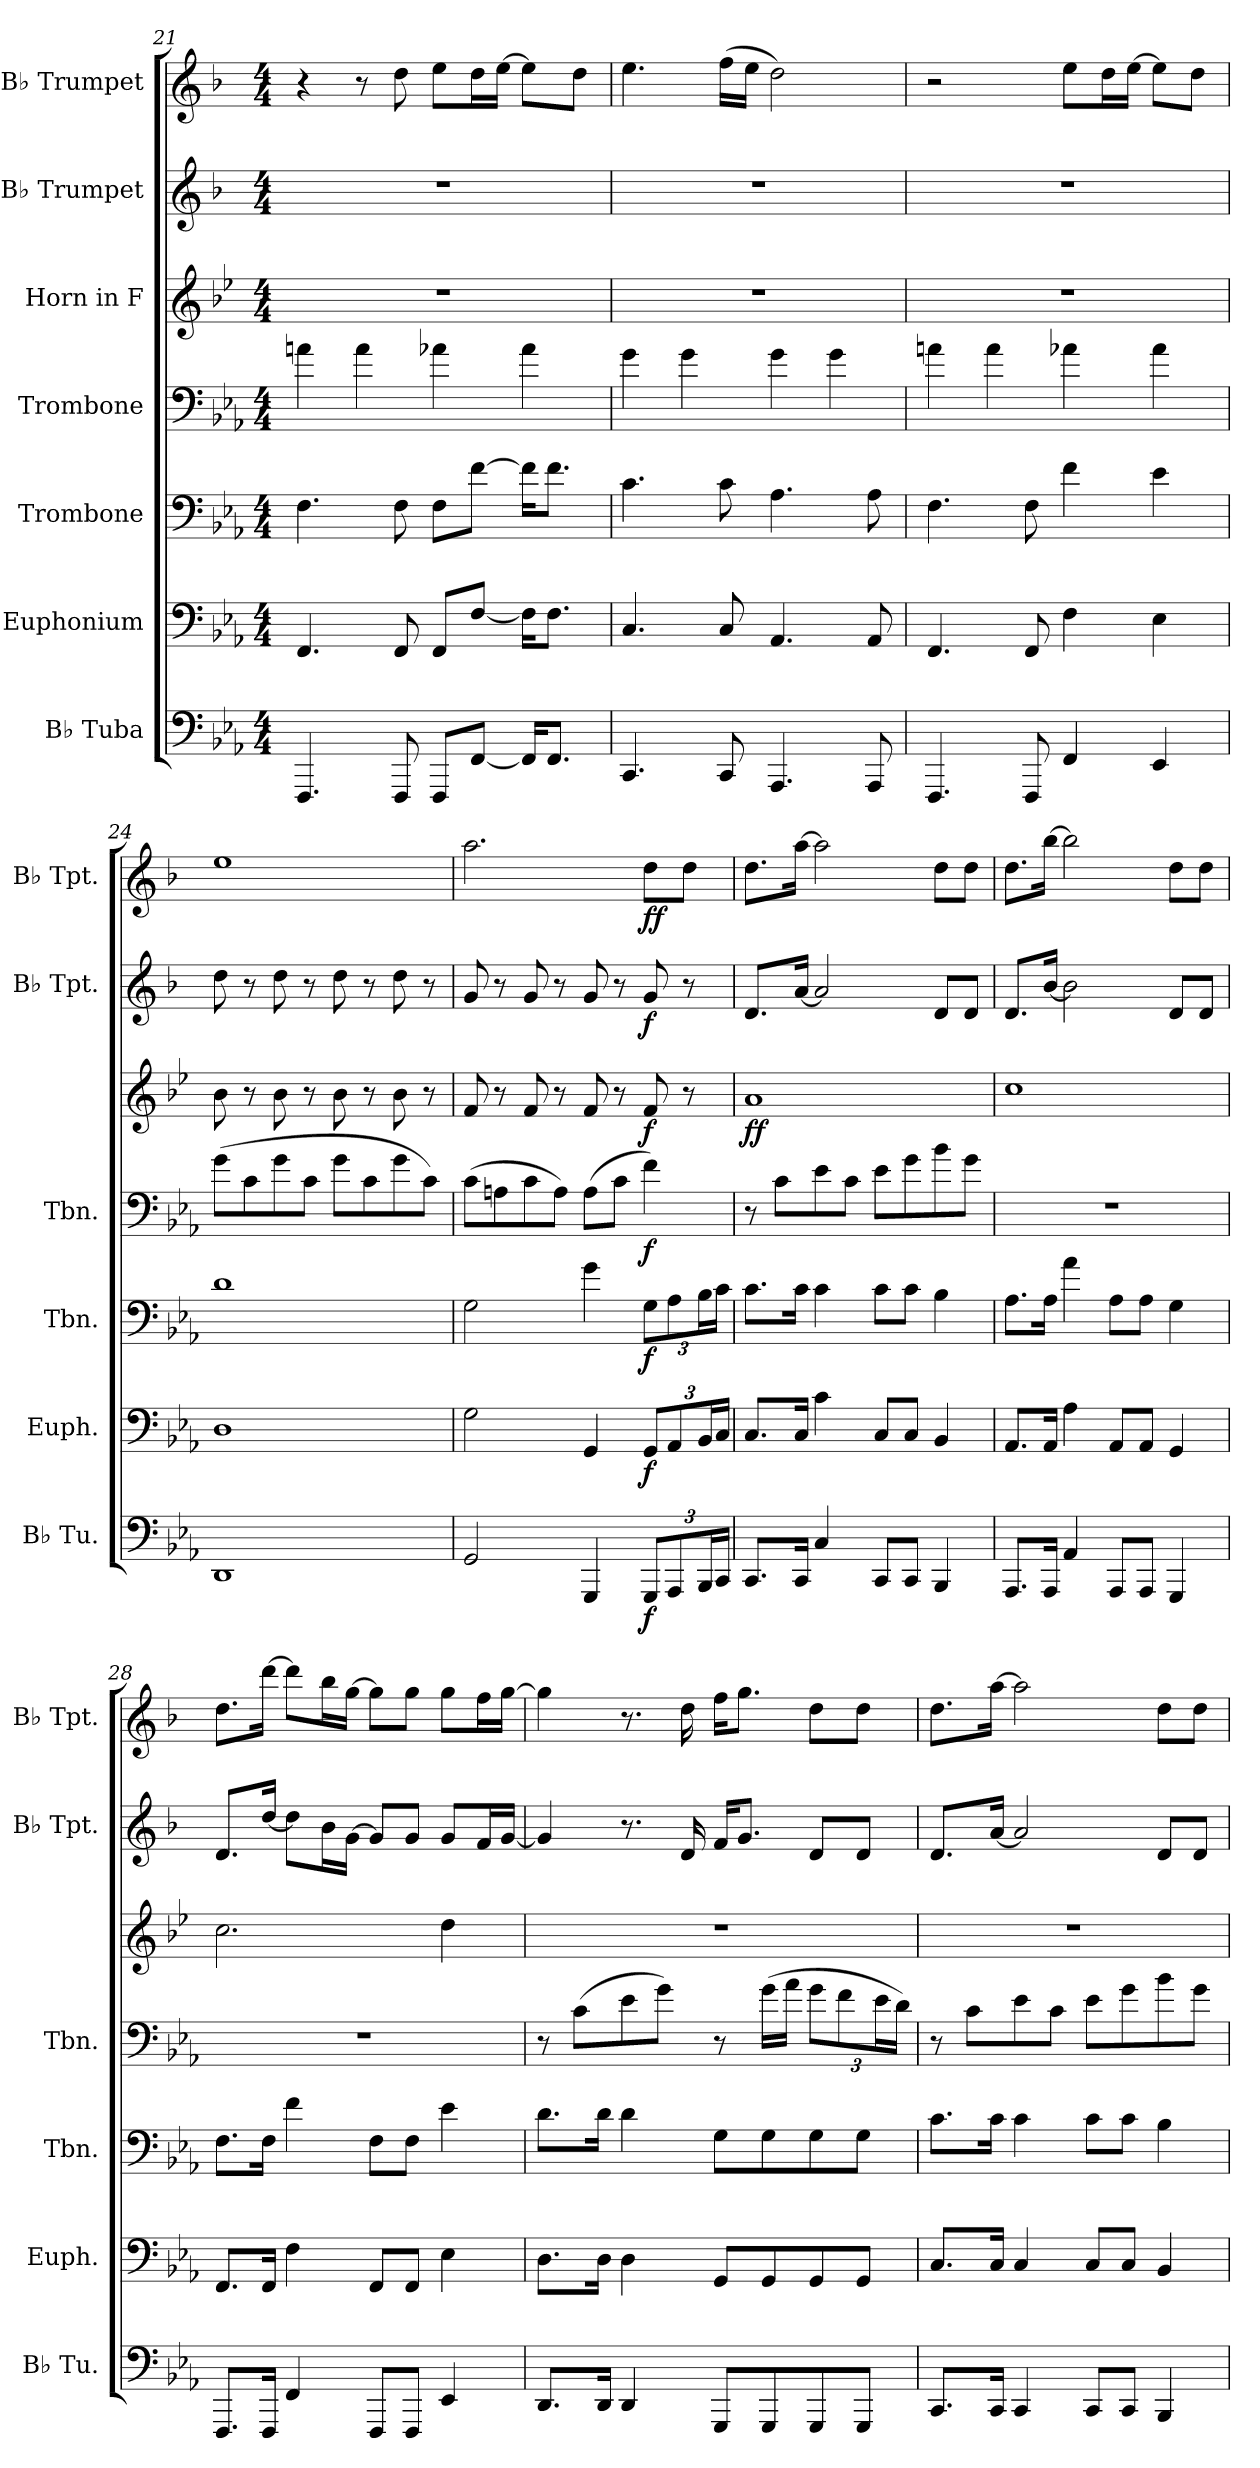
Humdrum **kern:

**kern	**dynam	**kern	**dynam	**kern	**dynam	**kern	**dynam	**kern	**dynam	**kern	**dynam	**kern	**dynam
*part7	*part7	*part6	*part6	*part5	*part5	*part4	*part4	*part3	*part3	*part2	*part2	*part1	*part1
*staff7	*staff7	*staff6	*staff6	*staff5	*staff5	*staff4	*staff4	*staff3	*staff3	*staff2	*staff2	*staff1	*staff1
*I"B♭ Tuba	*	*I"Euphonium	*	*I"Trombone	*	*I"Trombone	*	*I"Horn in F	*	*I"B♭ Trumpet	*	*I"B♭ Trumpet	*
*I'B♭ Tu.	*	*I'Euph.	*	*I'Tbn.	*	*I'Tbn.	*	*	*	*I'B♭ Tpt.	*	*I'B♭ Tpt.	*
*clefF4	*	*clefF4	*	*clefF4	*	*clefF4	*	*clefG2	*	*clefG2	*	*clefG2	*
*	*	*	*	*	*	*	*	*ITrd4c7	*	*ITrd1c2	*	*ITrd1c2	*
*k[b-e-a-]	*	*k[b-e-a-]	*	*k[b-e-a-]	*	*k[b-e-a-]	*	*k[b-e-a-]	*	*k[b-e-a-]	*	*k[b-e-a-]	*
*M4/4	*	*M4/4	*	*M4/4	*	*M4/4	*	*M4/4	*	*M4/4	*	*M4/4	*
=21	=21	=21	=21	=21	=21	=21	=21	=21	=21	=21	=21	=21	=21
4.FFF/	.	4.FF/	.	4.F\	.	4an\	.	1r	.	1r	.	4r	.
.	.	.	.	.	.	4a\	.	.	.	.	.	8r	.
8FFF/	.	8FF/	.	8F\	.	.	.	.	.	.	.	8cc\	.
8FFF/L	.	8FF/L	.	8F\L	.	4a-X\	.	.	.	.	.	8dd\L	.
[8FF/J	.	[8F/J	.	[8f\J	.	.	.	.	.	.	.	16cc\L	.
.	.	.	.	.	.	.	.	.	.	.	.	[16dd\JJ	.
16FF/KL]	.	16F\KL]	.	16f\KL]	.	4a-\	.	.	.	.	.	8dd\L]	.
8.FF/J	.	8.F\J	.	8.f\J	.	.	.	.	.	.	.	.	.
.	.	.	.	.	.	.	.	.	.	.	.	8cc\J	.
=22	=22	=22	=22	=22	=22	=22	=22	=22	=22	=22	=22	=22	=22
4.CC/	.	4.C/	.	4.c\	.	4g\	.	1r	.	1r	.	4.dd\	.
.	.	.	.	.	.	4g\	.	.	.	.	.	.	.
8CC/	.	8C/	.	8c\	.	.	.	.	.	.	.	(16ee-\LL	.
.	.	.	.	.	.	.	.	.	.	.	.	16dd\JJ	.
4.AAA-/	.	4.AA-/	.	4.A-\	.	4g\	.	.	.	.	.	2cc\)	.
.	.	.	.	.	.	4g\	.	.	.	.	.	.	.
8AAA-/	.	8AA-/	.	8A-\	.	.	.	.	.	.	.	.	.
!!LO:PB:g=z
=23	=23	=23	=23	=23	=23	=23	=23	=23	=23	=23	=23	=23	=23
4.FFF/	.	4.FF/	.	4.F\	.	4an\	.	1r	.	1r	.	2r	.
.	.	.	.	.	.	4a\	.	.	.	.	.	.	.
8FFF/	.	8FF/	.	8F\	.	.	.	.	.	.	.	.	.
4FF/	.	4F\	.	4f\	.	4a-X\	.	.	.	.	.	8dd\L	.
.	.	.	.	.	.	.	.	.	.	.	.	16cc\L	.
.	.	.	.	.	.	.	.	.	.	.	.	[16dd\JJ	.
4EE-/	.	4E-\	.	4e-\	.	4a-\	.	.	.	.	.	8dd\L]	.
.	.	.	.	.	.	.	.	.	.	.	.	8cc\J	.
=24	=24	=24	=24	=24	=24	=24	=24	=24	=24	=24	=24	=24	=24
1DD	.	1D	.	1d	.	(8g\L	.	8e-\	.	8cc\	.	1dd	.
.	.	.	.	.	.	8c\	.	8r	.	8r	.	.	.
.	.	.	.	.	.	8g\	.	8e-\	.	8cc\	.	.	.
.	.	.	.	.	.	8c\J	.	8r	.	8r	.	.	.
.	.	.	.	.	.	8g\L	.	8e-\	.	8cc\	.	.	.
.	.	.	.	.	.	8c\	.	8r	.	8r	.	.	.
.	.	.	.	.	.	8g\	.	8e-\	.	8cc\	.	.	.
.	.	.	.	.	.	8c\J)	.	8r	.	8r	.	.	.
=25	=25	=25	=25	=25	=25	=25	=25	=25	=25	=25	=25	=25	=25
2GG/	.	2G\	.	2G\	.	(8c\L	.	8B-/	.	8f/	.	2.gg\	.
.	.	.	.	.	.	8An\	.	8r	.	8r	.	.	.
.	.	.	.	.	.	8c\	.	8B-/	.	8f/	.	.	.
.	.	.	.	.	.	8A\J)	.	8r	.	8r	.	.	.
4GGG/	.	4GG/	.	4g\	.	(8A\L	.	8B-/	.	8f/	.	.	.
.	.	.	.	.	.	8c\J	.	8r	.	8r	.	.	.
*Xbrackettup	*	*Xbrackettup	*	*Xbrackettup	*	*	*	*	*	*	*	*	*
!	!LO:DY:b	!	!LO:DY:b	!	!LO:DY:b	!	!LO:DY:b	!	!LO:DY:b	!	!LO:DY:b	!	!LO:DY:b
12GGG/L	f	12GG/L	f	12G\L	f	4f\)	f	8B-/	f	8f/	f	8cc\L	ff
12AAA-/	.	12AA-/	.	12A-\	.	.	.	.	.	.	.	.	.
.	.	.	.	.	.	.	.	8r	.	8r	.	8cc\J	.
24BBB-/L	.	24BB-/L	.	24B-\L	.	.	.	.	.	.	.	.	.
24CC/JJ	.	24C/JJ	.	24c\JJ	.	.	.	.	.	.	.	.	.
!!LO:PB:g=z
=26	=26	=26	=26	=26	=26	=26	=26	=26	=26	=26	=26	=26	=26
!	!	!	!	!	!	!	!	!	!LO:DY:b	!	!	!	!
8.CC/L	.	8.C/L	.	8.c\L	.	8r	.	1d	ff	8.c/L	.	8.cc\L	.
.	.	.	.	.	.	8c\L	.	.	.	.	.	.	.
16CC/Jk	.	16C/Jk	.	16c\Jk	.	.	.	.	.	[16g/Jk	.	[16gg\Jk	.
4C/	.	4c\	.	4c\	.	8e-\	.	.	.	2g/]	.	2gg\]	.
.	.	.	.	.	.	8c\J	.	.	.	.	.	.	.
8CC/L	.	8C/L	.	8c\L	.	8e-\L	.	.	.	.	.	.	.
8CC/J	.	8C/J	.	8c\J	.	8g\	.	.	.	.	.	.	.
4BBB-/	.	4BB-/	.	4B-\	.	8b-\	.	.	.	8c/L	.	8cc\L	.
.	.	.	.	.	.	8g\J	.	.	.	8c/J	.	8cc\J	.
=27	=27	=27	=27	=27	=27	=27	=27	=27	=27	=27	=27	=27	=27
8.AAA-/L	.	8.AA-/L	.	8.A-\L	.	1r	.	1f	.	8.c/L	.	8.cc\L	.
16AAA-/Jk	.	16AA-/Jk	.	16A-\Jk	.	.	.	.	.	[16a-/Jk	.	[16aa-\Jk	.
4AA-/	.	4A-\	.	4a-\	.	.	.	.	.	2a-\]	.	2aa-\]	.
8AAA-/L	.	8AA-/L	.	8A-\L	.	.	.	.	.	.	.	.	.
8AAA-/J	.	8AA-/J	.	8A-\J	.	.	.	.	.	.	.	.	.
4GGG/	.	4GG/	.	4G\	.	.	.	.	.	8c/L	.	8cc\L	.
.	.	.	.	.	.	.	.	.	.	8c/J	.	8cc\J	.
=28	=28	=28	=28	=28	=28	=28	=28	=28	=28	=28	=28	=28	=28
8.FFF/L	.	8.FF/L	.	8.F\L	.	1r	.	2.f\	.	8.c/L	.	8.cc\L	.
16FFF/Jk	.	16FF/Jk	.	16F\Jk	.	.	.	.	.	[16cc/Jk	.	[16ccc\Jk	.
4FF/	.	4F\	.	4f\	.	.	.	.	.	8cc\L]	.	8ccc\L]	.
.	.	.	.	.	.	.	.	.	.	16a-\L	.	16aa-\L	.
.	.	.	.	.	.	.	.	.	.	[16f\JJ	.	[16ff\JJ	.
8FFF/L	.	8FF/L	.	8F\L	.	.	.	.	.	8f/L]	.	8ff\L]	.
8FFF/J	.	8FF/J	.	8F\J	.	.	.	.	.	8f/J	.	8ff\J	.
4EE-/	.	4E-\	.	4e-\	.	.	.	4g\	.	8f/L	.	8ff\L	.
.	.	.	.	.	.	.	.	.	.	16e-/L	.	16ee-\L	.
.	.	.	.	.	.	.	.	.	.	[16f/JJ	.	[16ff\JJ	.
!!LO:PB:g=z
=29	=29	=29	=29	=29	=29	=29	=29	=29	=29	=29	=29	=29	=29
8.DD/L	.	8.D\L	.	8.d\L	.	8r	.	1r	.	4f/]	.	4ff\]	.
.	.	.	.	.	.	(8c\L	.	.	.	.	.	.	.
16DD/Jk	.	16D\Jk	.	16d\Jk	.	.	.	.	.	.	.	.	.
4DD/	.	4D\	.	4d\	.	8e-\	.	.	.	8.r	.	8.r	.
.	.	.	.	.	.	8g\J)	.	.	.	.	.	.	.
.	.	.	.	.	.	.	.	.	.	16c/	.	16cc\	.
8GGG/L	.	8GG/L	.	8G\L	.	8r	.	.	.	16e-/KL	.	16ee-\KL	.
.	.	.	.	.	.	.	.	.	.	8.f/J	.	8.ff\J	.
8GGG/	.	8GG/	.	8G\	.	(16g\LL	.	.	.	.	.	.	.
.	.	.	.	.	.	16a-\JJ	.	.	.	.	.	.	.
*	*	*	*	*	*	*Xbrackettup	*	*	*	*	*	*	*
8GGG/	.	8GG/	.	8G\	.	12g\L	.	.	.	8c/L	.	8cc\L	.
.	.	.	.	.	.	12f\	.	.	.	.	.	.	.
8GGG/J	.	8GG/J	.	8G\J	.	.	.	.	.	8c/J	.	8cc\J	.
.	.	.	.	.	.	24e-\L	.	.	.	.	.	.	.
.	.	.	.	.	.	24d\JJ)	.	.	.	.	.	.	.
=30	=30	=30	=30	=30	=30	=30	=30	=30	=30	=30	=30	=30	=30
8.CC/L	.	8.C/L	.	8.c\L	.	8r	.	1r	.	8.c/L	.	8.cc\L	.
.	.	.	.	.	.	8c\L	.	.	.	.	.	.	.
16CC/Jk	.	16C/Jk	.	16c\Jk	.	.	.	.	.	[16g/Jk	.	[16gg\Jk	.
4CC/	.	4C/	.	4c\	.	8e-\	.	.	.	2g/]	.	2gg\]	.
.	.	.	.	.	.	8c\J	.	.	.	.	.	.	.
8CC/L	.	8C/L	.	8c\L	.	8e-\L	.	.	.	.	.	.	.
8CC/J	.	8C/J	.	8c\J	.	8g\	.	.	.	.	.	.	.
4BBB-/	.	4BB-/	.	4B-\	.	8b-\	.	.	.	8c/L	.	8cc\L	.
.	.	.	.	.	.	8g\J	.	.	.	8c/J	.	8cc\J	.
=	=	=	=	=	=	=	=	=	=	=	=	=	=
*-	*-	*-	*-	*-	*-	*-	*-	*-	*-	*-	*-	*-	*-
